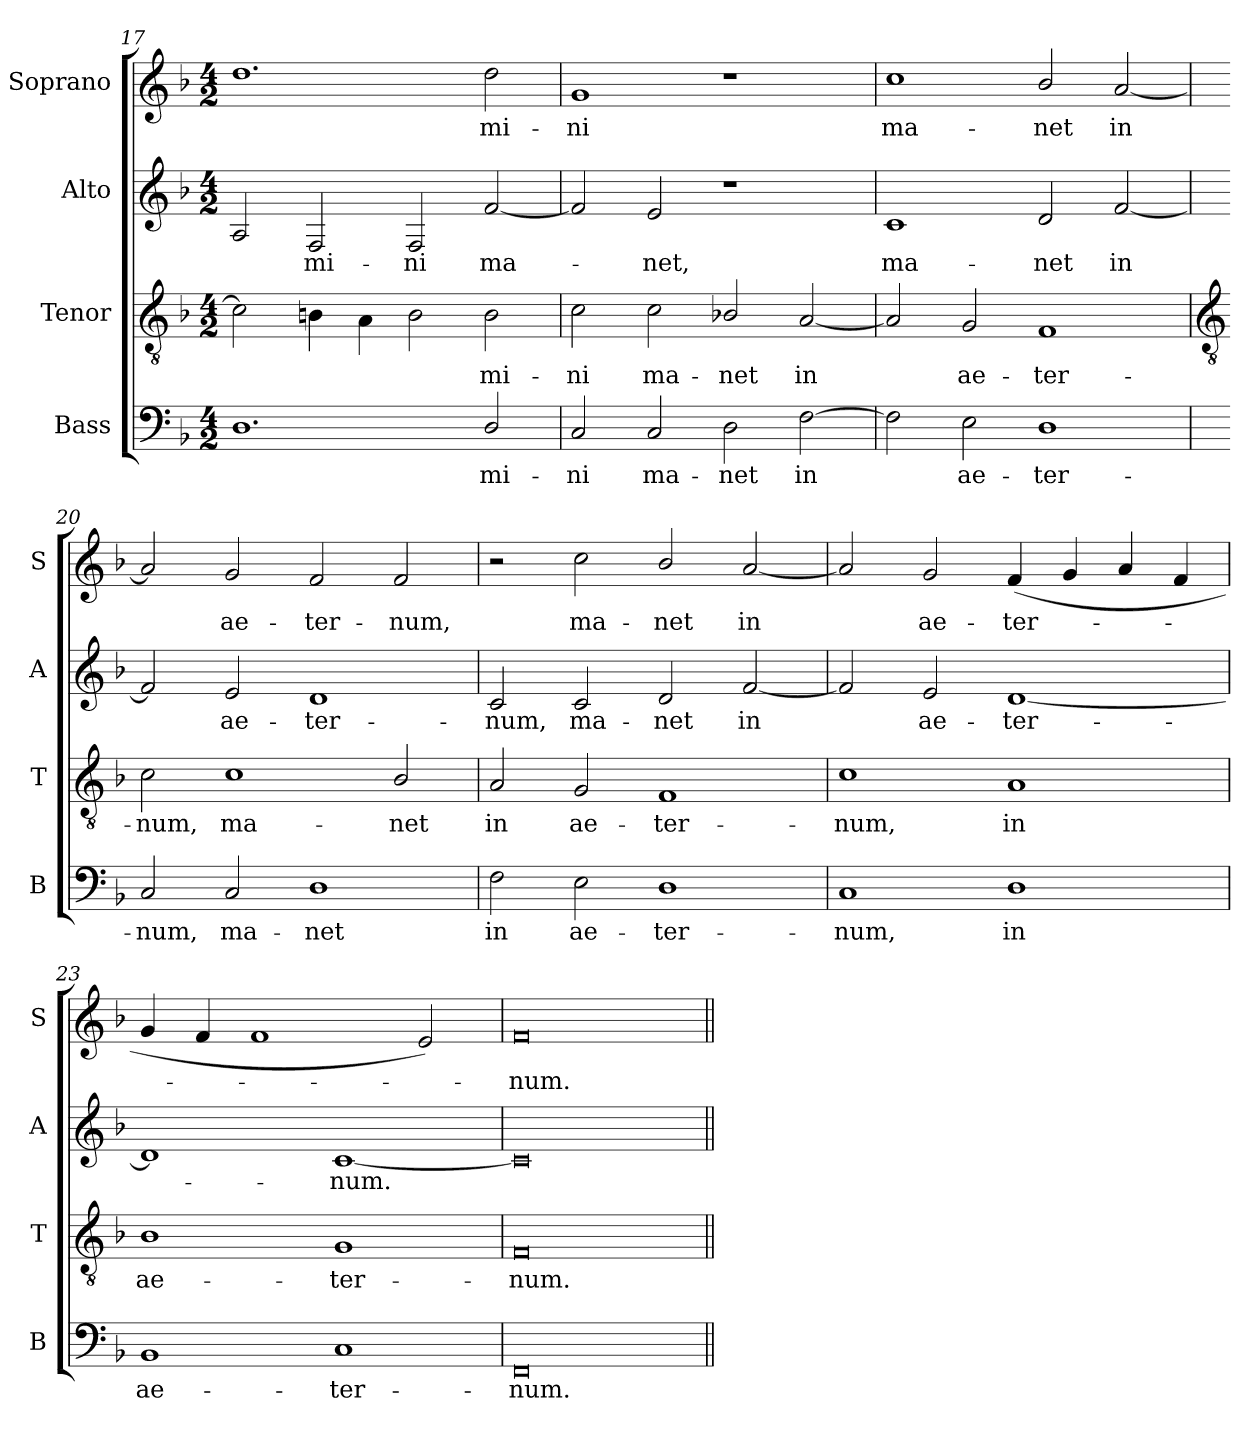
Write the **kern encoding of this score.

**kern	**text	**kern	**text	**kern	**text	**kern	**text
*part4	*part4	*part3	*part3	*part2	*part2	*part1	*part1
*staff4	*staff4	*staff3	*staff3	*staff2	*staff2	*staff1	*staff1
*I"Bass	*	*I"Tenor	*	*I"Alto	*	*I"Soprano	*
*I'B	*	*I'T	*	*I'A	*	*I'S	*
*clefF4	*	*clefGv2	*	*clefG2	*	*clefG2	*
*k[b-]	*	*k[b-]	*	*k[b-]	*	*k[b-]	*
*F:	*	*F:	*	*F:	*	*F:	*
*M4/2	*	*M4/2	*	*M4/2	*	*M4/2	*
=17	=17	=17	=17	=17	=17	=17	=17
1.D	.	2c]	.	2A	.	1.dd	.
!	!	!	!	!	!LO:LY:b	!	!
.	.	4Bn	.	2F	mi-	.	.
.	.	4A\	.	.	.	.	.
!	!	!	!	!	!LO:LY:b	!	!
.	.	2B	.	2F	-ni	.	.
!	!LO:LY:b	!	!LO:LY:b	!	!LO:LY:b	!	!LO:LY:b
2D/	mi-	2B	mi-	[2f	ma-	2dd	mi-
=18	=18	=18	=18	=18	=18	=18	=18
!	!LO:LY:b	!	!LO:LY:b	!	!	!	!LO:LY:b
2C	-ni	2c	-ni	2f]	.	1g	-ni
!	!LO:LY:b	!	!LO:LY:b	!	!LO:LY:b	!	!
2C	ma-	2c	ma-	2e	net,	.	.
!	!LO:LY:b	!	!LO:LY:b	!	!	!	!
2D	-net	2B-X/	-net	1r	.	1r	.
!	!LO:LY:b	!	!LO:LY:b	!	!	!	!
[2F	in	[2A	in	.	.	.	.
=19	=19	=19	=19	=19	=19	=19	=19
!	!	!	!	!	!LO:LY:b	!	!LO:LY:b
2F]	.	2A]	.	1c	ma-	1cc	ma-
!	!LO:LY:b	!	!LO:LY:b	!	!	!	!
2E	ae-	2G	ae-	.	.	.	.
!	!LO:LY:b	!	!LO:LY:b	!	!LO:LY:b	!	!LO:LY:b
1D	-ter-	1F	-ter-	2d	-net	2b-/	-net
!	!	!	!	!	!LO:LY:b	!	!LO:LY:b
.	.	.	.	[2f	in	[2a	in
!!LO:LB:g=z
=20	=20	=20	=20	=20	=20	=20	=20
*	*	*clefGv2	*	*	*	*	*
!	!LO:LY:b	!	!LO:LY:b	!	!	!	!
2C	-num,	2c	-num,	2f]	.	2a]	.
!	!LO:LY:b	!	!LO:LY:b	!	!LO:LY:b	!	!LO:LY:b
2C	ma-	1c	ma-	2e	ae-	2g	ae-
!	!LO:LY:b	!	!	!	!LO:LY:b	!	!LO:LY:b
1D	-net	.	.	1d	-ter-	2f	-ter-
!	!	!	!LO:LY:b	!	!	!	!LO:LY:b
.	.	2B-/	-net	.	.	2f	-num,
=21	=21	=21	=21	=21	=21	=21	=21
!	!LO:LY:b	!	!LO:LY:b	!	!LO:LY:b	!	!
2F	in	2A	in	2c	-num,	2r	.
!	!LO:LY:b	!	!LO:LY:b	!	!LO:LY:b	!	!LO:LY:b
2E	ae-	2G	ae-	2c	ma-	2cc	ma-
!	!LO:LY:b	!	!LO:LY:b	!	!LO:LY:b	!	!LO:LY:b
1D	-ter-	1F	-ter-	2d	-net	2b-/	-net
!	!	!	!	!	!LO:LY:b	!	!LO:LY:b
.	.	.	.	[2f	in	[2a	in
=22	=22	=22	=22	=22	=22	=22	=22
!	!LO:LY:b	!	!LO:LY:b	!	!	!	!
1C	-num,	1c	-num,	2f]	.	2a]	.
!	!	!	!	!	!LO:LY:b	!	!LO:LY:b
.	.	.	.	2e	ae-	2g	ae-
!	!LO:LY:b	!	!LO:LY:b	!	!LO:LY:b	!	!LO:LY:b
1D	in	1A	in	[1d	-ter-	(<4f	-ter-
.	.	.	.	.	.	4g	.
.	.	.	.	.	.	4a	.
.	.	.	.	.	.	4f	.
=23	=23	=23	=23	=23	=23	=23	=23
!	!LO:LY:b	!	!LO:LY:b	!	!	!	!
1BB-	ae-	1B-	ae-	1d]	.	4g	.
.	.	.	.	.	.	4f	.
.	.	.	.	.	.	1f	.
!	!LO:LY:b	!	!LO:LY:b	!	!LO:LY:b	!	!
1C	-ter-	1G	-ter-	[1c	num.	.	.
.	.	.	.	.	.	2e)	.
=24	=24	=24	=24	=24	=24	=24	=24
!	!LO:LY:b	!	!LO:LY:b	!	!	!	!LO:LY:b
0FF	-num.	0F	-num.	0c]	.	0f	num.
=||	=||	=||	=||	=||	=||	=||	=||
*-	*-	*-	*-	*-	*-	*-	*-
